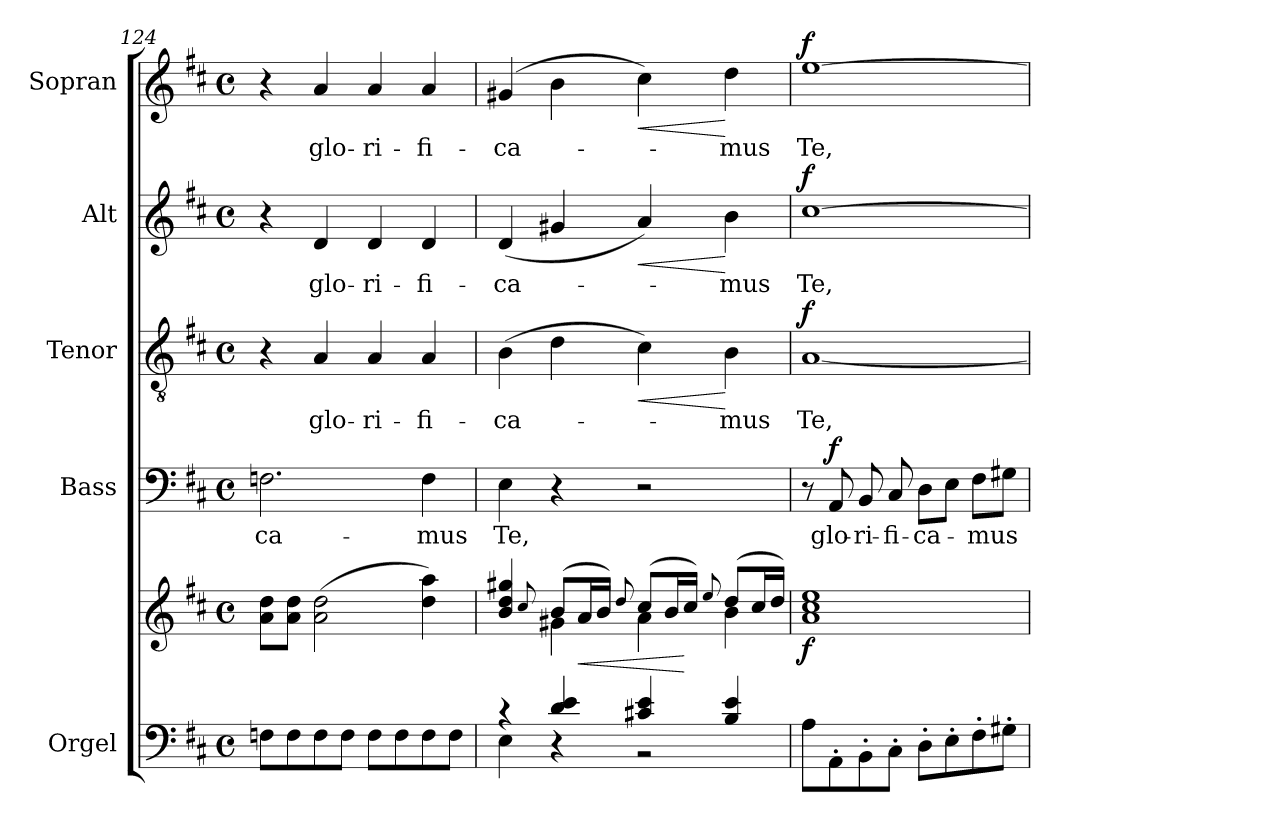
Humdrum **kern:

**kern	**kern	**dynam	**kern	**text	**dynam	**kern	**text	**dynam	**kern	**text	**dynam	**kern	**text	**dynam
*part5	*part5	*part5	*part4	*part4	*part4	*part3	*part3	*part3	*part2	*part2	*part2	*part1	*part1	*part1
*staff6	*staff5	*staff5/6	*staff4	*staff4	*staff4	*staff3	*staff3	*staff3	*staff2	*staff2	*staff2	*staff1	*staff1	*staff1
*I"Orgel	*	*	*I"Bass	*	*	*I"Tenor	*	*	*I"Alt	*	*	*I"Sopran	*	*
*I'Org.	*	*	*I'B.	*	*	*I'T.	*	*	*I'A.	*	*	*I'S.	*	*
*clefF4	*clefG2	*	*clefF4	*	*	*clefGv2	*	*	*clefG2	*	*	*clefG2	*	*
*k[f#c#]	*k[f#c#]	*	*k[f#c#]	*	*	*k[f#c#]	*	*	*k[f#c#]	*	*	*k[f#c#]	*	*
*D:	*D:	*	*D:	*	*	*D:	*	*	*D:	*	*	*D:	*	*
*M4/4	*M4/4	*	*M4/4	*	*	*M4/4	*	*	*M4/4	*	*	*M4/4	*	*
*met(c)	*met(c)	*	*met(c)	*	*	*met(c)	*	*	*met(c)	*	*	*met(c)	*	*
=124	=124	=124	=124	=124	=124	=124	=124	=124	=124	=124	=124	=124	=124	=124
!	!	!	!	!LO:LY:b	!	!	!	!	!	!	!	!	!	!
8Fn\L	8a\ 8dd\L	.	2.Fn\	-ca-	.	4r	.	.	4r	.	.	4r	.	.
8F\	8a\ 8dd\J	.	.	.	.	.	.	.	.	.	.	.	.	.
!	!	!	!	!	!	!	!LO:LY:b	!	!	!LO:LY:b	!	!	!LO:LY:b	!
8F\	(>2a\ 2dd\	.	.	.	.	4A/	glo-	.	4d/	glo-	.	4a/	glo-	.
8F\J	.	.	.	.	.	.	.	.	.	.	.	.	.	.
!	!	!	!	!	!	!	!LO:LY:b	!	!	!LO:LY:b	!	!	!LO:LY:b	!
8F\L	.	.	.	.	.	4A/	-ri-	.	4d/	-ri-	.	4a/	-ri-	.
8F\	.	.	.	.	.	.	.	.	.	.	.	.	.	.
!	!	!	!	!LO:LY:b	!	!	!LO:LY:b	!	!	!LO:LY:b	!	!	!LO:LY:b	!
8F\	4dd\ 4aa\)	.	4F\	-mus	.	4A/	-fi-	.	4d/	-fi-	.	4a/	-fi-	.
8F\J	.	.	.	.	.	.	.	.	.	.	.	.	.	.
=125	=125	=125	=125	=125	=125	=125	=125	=125	=125	=125	=125	=125	=125	=125
*^	*^	*	*	*	*	*	*	*	*	*	*	*	*	*
!	!	!	!	!	!	!LO:LY:b	!	!	!LO:LY:b	!	!	!LO:LY:b	!	!	!LO:LY:b	!
4rc	4E\	4b/ 4dd/ 4gg#X/	4ryy	.	4E\	Te,	.	(>4B\	-ca-	.	(<4d/	-ca-	.	(4g#X/	-ca-	.
.	.	8qqcc#/	.	.	.	.	.	.	.	.	.	.	.	.	.	.
4d/ 4e/	4rC	(>8b/L	4g#X\	.	4r	.	.	4d\	.	.	4g#X/	.	.	4b\	.	.
!	!	!	!	!LO:HP:b	!	!	!	!	!	!	!	!	!	!	!	!
.	.	16a/L	.	<	.	.	.	.	.	.	.	.	.	.	.	.
.	.	16b/JJ)	.	.	.	.	.	.	.	.	.	.	.	.	.	.
.	.	8qqdd/	.	.	.	.	.	.	.	.	.	.	.	.	.	.
!	!	!	!	!	!	!	!	!	!	!LO:HP:b	!	!	!LO:HP:b	!	!	!LO:HP:b
4c#X/ 4e/	2rBB	(>8cc#/L	4a\	.	2r	.	.	4c#\)	.	<	4a/)	.	<	4cc#\)	.	<
.	.	16b/L	.	.	.	.	.	.	.	.	.	.	.	.	.	.
.	.	16cc#/JJ)	.	[	.	.	.	.	.	.	.	.	.	.	.	.
.	.	8qqee/	.	.	.	.	.	.	.	.	.	.	.	.	.	.
!	!	!	!	!	!	!	!	!	!LO:LY:b	!	!	!LO:LY:b	!	!	!LO:LY:b	!
4B/ 4e/	.	(>8dd/L	4b\	.	.	.	.	4B\	-mus	[	4b\	-mus	[	4dd\	-mus	[
.	.	16cc#/L	.	.	.	.	.	.	.	.	.	.	.	.	.	.
.	.	16dd/JJ)	.	.	.	.	.	.	.	.	.	.	.	.	.	.
*v	*v	*	*	*	*	*	*	*	*	*	*	*	*	*	*	*
*	*v	*v	*	*	*	*	*	*	*	*	*	*	*	*	*
=126	=126	=126	=126	=126	=126	=126	=126	=126	=126	=126	=126	=126	=126	=126
!	!	!LO:DY:b	!	!	!	!	!LO:LY:b	!LO:DY:a	!	!LO:LY:b	!LO:DY:a	!	!LO:LY:b	!LO:DY:a
8A\L	1a 1cc# 1ee	f	8r	.	.	[1A	Te,	f	[1cc#	Te,	f	[1ee	Te,	f
!	!	!	!	!LO:LY:b	!LO:DY:a	!	!	!	!	!	!	!	!	!
8AA'>\	.	.	8AA/	glo-	f	.	.	.	.	.	.	.	.	.
!	!	!	!	!LO:LY:b	!	!	!	!	!	!	!	!	!	!
8BB'>\	.	.	8BB/	-ri-	.	.	.	.	.	.	.	.	.	.
!	!	!	!	!LO:LY:b	!	!	!	!	!	!	!	!	!	!
8C#'>\J	.	.	8C#/	-fi-	.	.	.	.	.	.	.	.	.	.
!	!	!	!	!LO:LY:b	!	!	!	!	!	!	!	!	!	!
8D'>\L	.	.	8D\L	-ca-	.	.	.	.	.	.	.	.	.	.
8E'>\	.	.	8E\J	.	.	.	.	.	.	.	.	.	.	.
!	!	!	!	!LO:LY:b	!	!	!	!	!	!	!	!	!	!
8F#'>\	.	.	8F#\L	-mus	.	.	.	.	.	.	.	.	.	.
8G#X'>\J	.	.	8G#X\J	.	.	.	.	.	.	.	.	.	.	.
=	=	=	=	=	=	=	=	=	=	=	=	=	=	=
*-	*-	*-	*-	*-	*-	*-	*-	*-	*-	*-	*-	*-	*-	*-
